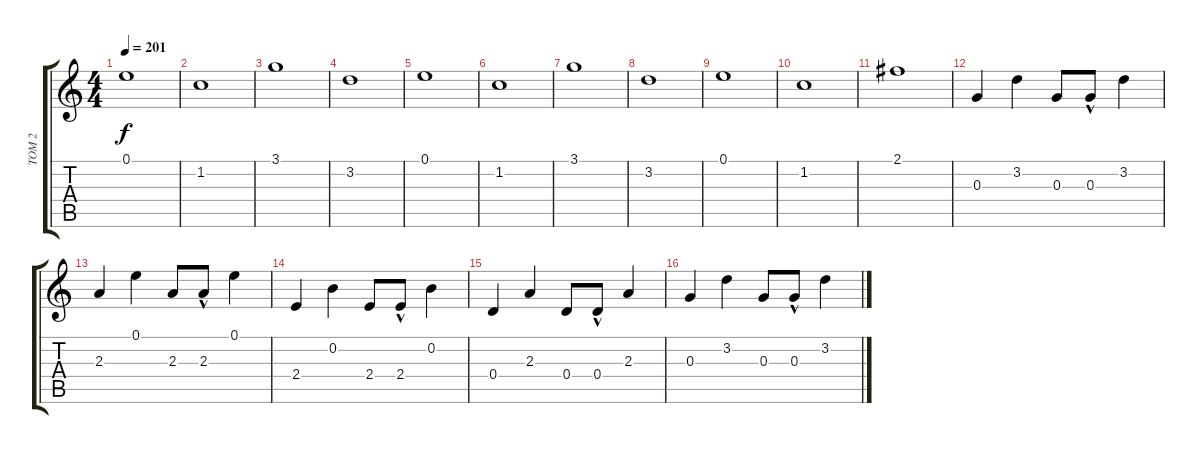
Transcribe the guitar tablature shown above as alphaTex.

\track ("TOM 2" "TOM 2") {instrument overdrivenguitar}
\staff {score tabs}
\tuning (E4 B3 G3 D3 A2 E2) {hide}
\ts (4 4)
\tempo 201
\clef g2
\ks c
0.1.1{dy f} |
1.2.1 |
3.1.1 |
3.2.1 |
0.1.1 |
1.2.1 |
3.1.1 |
3.2.1 |
0.1.1 |
1.2.1 |
2.1.1 |
0.3.4 3.2.4 0.3.8 0.3{hac}.8 3.2.4 |
2.3.4 0.1.4 2.3.8 2.3{hac}.8 0.1.4 |
2.4.4 0.2.4 2.4.8 2.4{hac}.8 0.2.4 |
0.4.4 2.3.4 0.4.8 0.4{hac}.8 2.3.4 |
0.3.4 3.2.4 0.3.8 0.3{hac}.8 3.2.4
